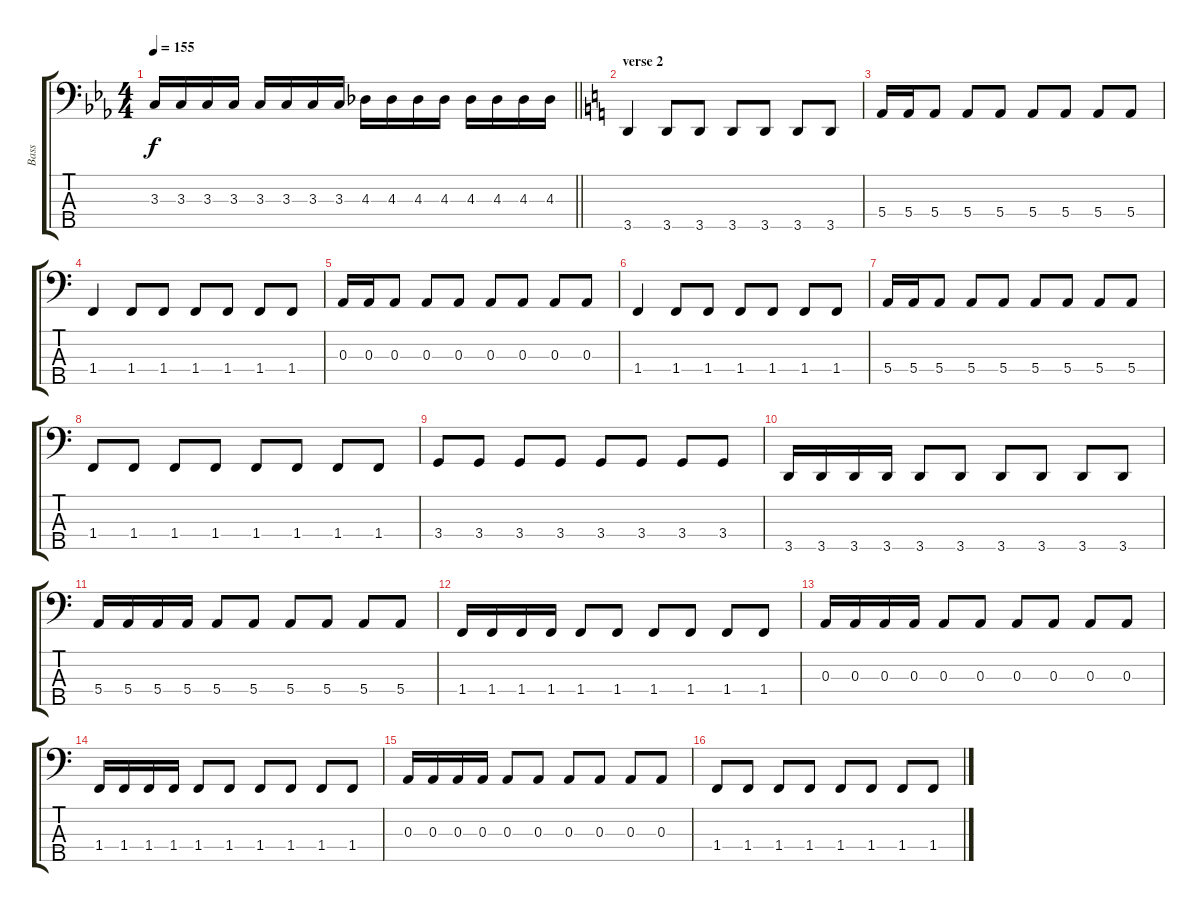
\track ("Bass" "Bass") {instrument electricbassfinger}
\staff {score tabs}
\tuning (G2 D2 A1 E1 B0) {hide}
\ts (4 4)
\tempo 155
\clef f4
\barLineRight lightlight
\ks cminor
3.3.16{dy f} 3.3.16 3.3.16 3.3.16 3.3.16 3.3.16 3.3.16 3.3.16 4.3.16 4.3.16 4.3.16 4.3.16 4.3.16 4.3.16 4.3.16 4.3.16 |
\section ("" "verse 2")
\ks aminor
3.5.4 3.5.8 3.5.8 3.5.8 3.5.8 3.5.8 3.5.8 |
5.4.16 5.4.16 5.4.8 5.4.8 5.4.8 5.4.8 5.4.8 5.4.8 5.4.8 |
1.4.4 1.4.8 1.4.8 1.4.8 1.4.8 1.4.8 1.4.8 |
0.3.16 0.3.16 0.3.8 0.3.8 0.3.8 0.3.8 0.3.8 0.3.8 0.3.8 |
1.4.4 1.4.8 1.4.8 1.4.8 1.4.8 1.4.8 1.4.8 |
5.4.16 5.4.16 5.4.8 5.4.8 5.4.8 5.4.8 5.4.8 5.4.8 5.4.8 |
1.4.8 1.4.8 1.4.8 1.4.8 1.4.8 1.4.8 1.4.8 1.4.8 |
3.4.8 3.4.8 3.4.8 3.4.8 3.4.8 3.4.8 3.4.8 3.4.8 |
3.5.16 3.5.16 3.5.16 3.5.16 3.5.8 3.5.8 3.5.8 3.5.8 3.5.8 3.5.8 |
5.4.16 5.4.16 5.4.16 5.4.16 5.4.8 5.4.8 5.4.8 5.4.8 5.4.8 5.4.8 |
1.4.16 1.4.16 1.4.16 1.4.16 1.4.8 1.4.8 1.4.8 1.4.8 1.4.8 1.4.8 |
0.3.16 0.3.16 0.3.16 0.3.16 0.3.8 0.3.8 0.3.8 0.3.8 0.3.8 0.3.8 |
1.4.16 1.4.16 1.4.16 1.4.16 1.4.8 1.4.8 1.4.8 1.4.8 1.4.8 1.4.8 |
0.3.16 0.3.16 0.3.16 0.3.16 0.3.8 0.3.8 0.3.8 0.3.8 0.3.8 0.3.8 |
1.4.8 1.4.8 1.4.8 1.4.8 1.4.8 1.4.8 1.4.8 1.4.8
